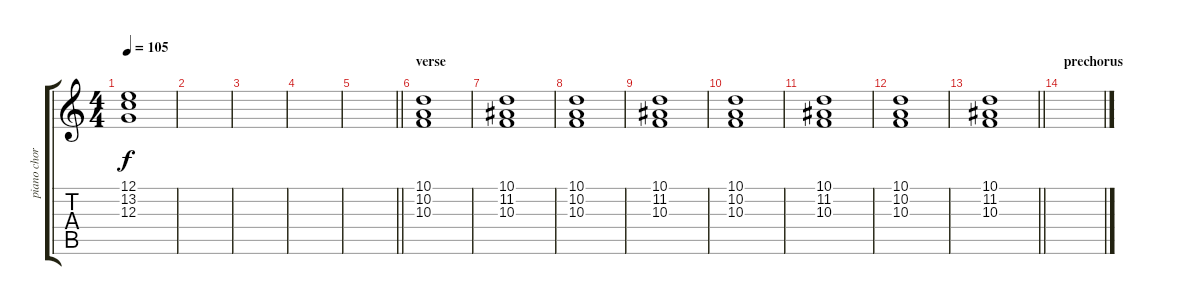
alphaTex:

\track ("piano chords" "piano chor") {instrument pad2warm bank 255}
\staff {score tabs}
\tuning (E4 B3 G3 D3 A2 E2) {hide}
\ts (4 4)
\tempo 105
\clef g2
\ks c
(12.1 13.2 12.3).1{dy f} |
|
|
|
\barLineRight lightlight
|
\section ("" "verse")
(10.1 10.2 10.3).1 |
(10.1 11.2 10.3).1 |
(10.1 10.2 10.3).1 |
(10.1 11.2 10.3).1 |
(10.1 10.2 10.3).1 |
(10.1 11.2 10.3).1 |
(10.1 10.2 10.3).1 |
\barLineRight lightlight
(10.1 11.2 10.3).1 |
\section ("" "prechorus")
